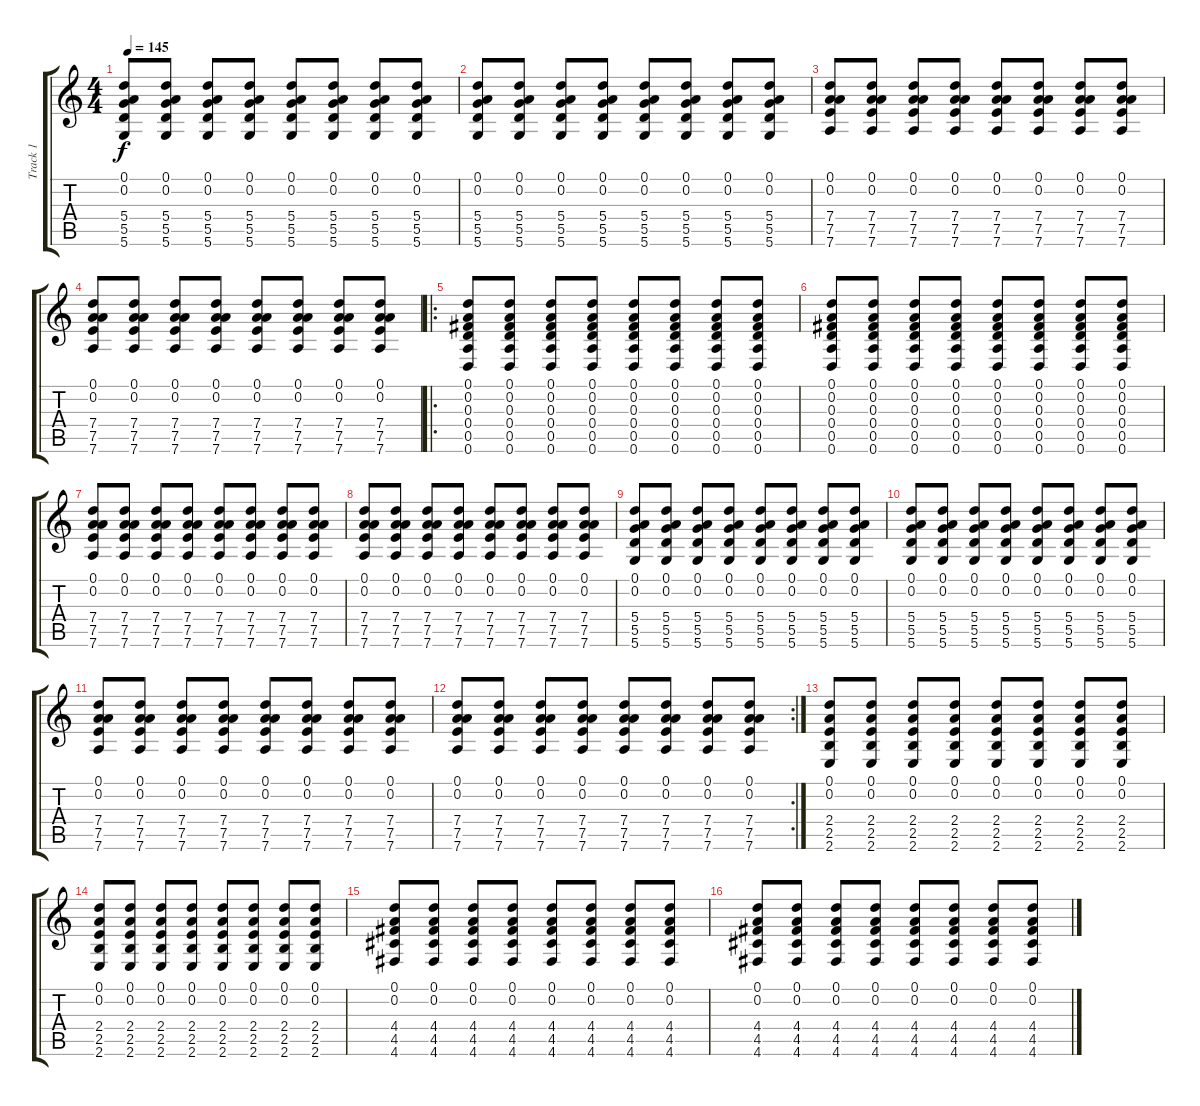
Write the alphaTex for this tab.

\track ("Track 1" "Track 1") {instrument acousticguitarsteel}
\staff {score tabs}
\tuning (D4 A3 Gb3 D3 A2 D2) {hide}
\ts (4 4)
\tempo 145
\clef g2
\ks c
(0.1 0.2 5.4 5.5 5.6).8{dy f} (0.1 0.2 5.4 5.5 5.6).8 (0.1 0.2 5.4 5.5 5.6).8 (0.1 0.2 5.4 5.5 5.6).8 (0.1 0.2 5.4 5.5 5.6).8 (0.1 0.2 5.4 5.5 5.6).8 (0.1 0.2 5.4 5.5 5.6).8 (0.1 0.2 5.4 5.5 5.6).8 |
(0.1 0.2 5.4 5.5 5.6).8 (0.1 0.2 5.4 5.5 5.6).8 (0.1 0.2 5.4 5.5 5.6).8 (0.1 0.2 5.4 5.5 5.6).8 (0.1 0.2 5.4 5.5 5.6).8 (0.1 0.2 5.4 5.5 5.6).8 (0.1 0.2 5.4 5.5 5.6).8 (0.1 0.2 5.4 5.5 5.6).8 |
(0.1 0.2 7.4 7.5 7.6).8 (0.1 0.2 7.4 7.5 7.6).8 (0.1 0.2 7.4 7.5 7.6).8 (0.1 0.2 7.4 7.5 7.6).8 (0.1 0.2 7.4 7.5 7.6).8 (0.1 0.2 7.4 7.5 7.6).8 (0.1 0.2 7.4 7.5 7.6).8 (0.1 0.2 7.4 7.5 7.6).8 |
(0.1 0.2 7.4 7.5 7.6).8 (0.1 0.2 7.4 7.5 7.6).8 (0.1 0.2 7.4 7.5 7.6).8 (0.1 0.2 7.4 7.5 7.6).8 (0.1 0.2 7.4 7.5 7.6).8 (0.1 0.2 7.4 7.5 7.6).8 (0.1 0.2 7.4 7.5 7.6).8 (0.1 0.2 7.4 7.5 7.6).8 |
\ro
(0.1 0.2 0.3 0.4 0.5 0.6).8 (0.1 0.2 0.3 0.4 0.5 0.6).8 (0.1 0.2 0.3 0.4 0.5 0.6).8 (0.1 0.2 0.3 0.4 0.5 0.6).8 (0.1 0.2 0.3 0.4 0.5 0.6).8 (0.1 0.2 0.3 0.4 0.5 0.6).8 (0.1 0.2 0.3 0.4 0.5 0.6).8 (0.1 0.2 0.3 0.4 0.5 0.6).8 |
(0.1 0.2 0.3 0.4 0.5 0.6).8 (0.1 0.2 0.3 0.4 0.5 0.6).8 (0.1 0.2 0.3 0.4 0.5 0.6).8 (0.1 0.2 0.3 0.4 0.5 0.6).8 (0.1 0.2 0.3 0.4 0.5 0.6).8 (0.1 0.2 0.3 0.4 0.5 0.6).8 (0.1 0.2 0.3 0.4 0.5 0.6).8 (0.1 0.2 0.3 0.4 0.5 0.6).8 |
(0.1 0.2 7.4 7.5 7.6).8 (0.1 0.2 7.4 7.5 7.6).8 (0.1 0.2 7.4 7.5 7.6).8 (0.1 0.2 7.4 7.5 7.6).8 (0.1 0.2 7.4 7.5 7.6).8 (0.1 0.2 7.4 7.5 7.6).8 (0.1 0.2 7.4 7.5 7.6).8 (0.1 0.2 7.4 7.5 7.6).8 |
(0.1 0.2 7.4 7.5 7.6).8 (0.1 0.2 7.4 7.5 7.6).8 (0.1 0.2 7.4 7.5 7.6).8 (0.1 0.2 7.4 7.5 7.6).8 (0.1 0.2 7.4 7.5 7.6).8 (0.1 0.2 7.4 7.5 7.6).8 (0.1 0.2 7.4 7.5 7.6).8 (0.1 0.2 7.4 7.5 7.6).8 |
(0.1 0.2 5.4 5.5 5.6).8 (0.1 0.2 5.4 5.5 5.6).8 (0.1 0.2 5.4 5.5 5.6).8 (0.1 0.2 5.4 5.5 5.6).8 (0.1 0.2 5.4 5.5 5.6).8 (0.1 0.2 5.4 5.5 5.6).8 (0.1 0.2 5.4 5.5 5.6).8 (0.1 0.2 5.4 5.5 5.6).8 |
(0.1 0.2 5.4 5.5 5.6).8 (0.1 0.2 5.4 5.5 5.6).8 (0.1 0.2 5.4 5.5 5.6).8 (0.1 0.2 5.4 5.5 5.6).8 (0.1 0.2 5.4 5.5 5.6).8 (0.1 0.2 5.4 5.5 5.6).8 (0.1 0.2 5.4 5.5 5.6).8 (0.1 0.2 5.4 5.5 5.6).8 |
(0.1 0.2 7.4 7.5 7.6).8 (0.1 0.2 7.4 7.5 7.6).8 (0.1 0.2 7.4 7.5 7.6).8 (0.1 0.2 7.4 7.5 7.6).8 (0.1 0.2 7.4 7.5 7.6).8 (0.1 0.2 7.4 7.5 7.6).8 (0.1 0.2 7.4 7.5 7.6).8 (0.1 0.2 7.4 7.5 7.6).8 |
\rc 2
(0.1 0.2 7.4 7.5 7.6).8 (0.1 0.2 7.4 7.5 7.6).8 (0.1 0.2 7.4 7.5 7.6).8 (0.1 0.2 7.4 7.5 7.6).8 (0.1 0.2 7.4 7.5 7.6).8 (0.1 0.2 7.4 7.5 7.6).8 (0.1 0.2 7.4 7.5 7.6).8 (0.1 0.2 7.4 7.5 7.6).8 |
(0.1 0.2 2.4 2.5 2.6).8 (0.1 0.2 2.4 2.5 2.6).8 (0.1 0.2 2.4 2.5 2.6).8 (0.1 0.2 2.4 2.5 2.6).8 (0.1 0.2 2.4 2.5 2.6).8 (0.1 0.2 2.4 2.5 2.6).8 (0.1 0.2 2.4 2.5 2.6).8 (0.1 0.2 2.4 2.5 2.6).8 |
(0.1 0.2 2.4 2.5 2.6).8 (0.1 0.2 2.4 2.5 2.6).8 (0.1 0.2 2.4 2.5 2.6).8 (0.1 0.2 2.4 2.5 2.6).8 (0.1 0.2 2.4 2.5 2.6).8 (0.1 0.2 2.4 2.5 2.6).8 (0.1 0.2 2.4 2.5 2.6).8 (0.1 0.2 2.4 2.5 2.6).8 |
(0.1 0.2 4.4 4.5 4.6).8 (0.1 0.2 4.4 4.5 4.6).8 (0.1 0.2 4.4 4.5 4.6).8 (0.1 0.2 4.4 4.5 4.6).8 (0.1 0.2 4.4 4.5 4.6).8 (0.1 0.2 4.4 4.5 4.6).8 (0.1 0.2 4.4 4.5 4.6).8 (0.1 0.2 4.4 4.5 4.6).8 |
(0.1 0.2 4.4 4.5 4.6).8 (0.1 0.2 4.4 4.5 4.6).8 (0.1 0.2 4.4 4.5 4.6).8 (0.1 0.2 4.4 4.5 4.6).8 (0.1 0.2 4.4 4.5 4.6).8 (0.1 0.2 4.4 4.5 4.6).8 (0.1 0.2 4.4 4.5 4.6).8 (0.1 0.2 4.4 4.5 4.6).8
